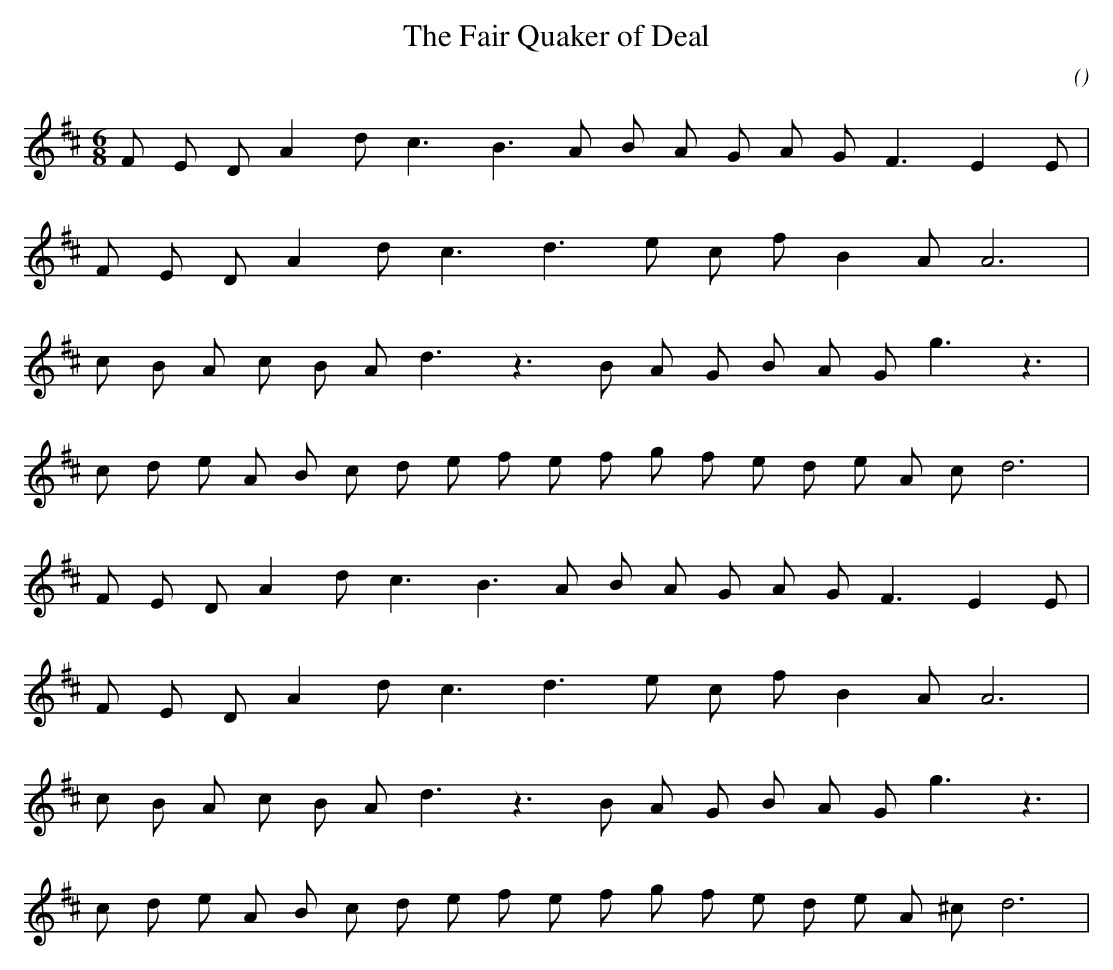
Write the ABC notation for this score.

X:1
T: The Fair Quaker of Deal
C:
O:
M:6/8
K:D
K:D
M:6/8
L:1/16
F2 E2 D2 A4 d2 c6 B6 A2 B2 A2 G2 A2 G2 F6 E4 E2 |
F2 E2 D2 A4 d2 c6 d6 e2 c2 f2 B4 A2 A12 |
c2 B2 A2 c2 B2 A2 d6 z6 B2 A2 G2 B2 A2 G2 g6 z6 |
c2 d2 e2 A2 B2 c2 d2 e2 f2 e2 f2 g2 f2 e2 d2 e2 A2 c2 d12 |
K:d
F2 E2 D2 A4 d2 c6 B6 A2 B2 A2 G2 A2 G2 F6 E4 E2 |
F2 E2 D2 A4 d2 c6 d6 e2 c2 f2 B4 A2 A12 |
c2 B2 A2 c2 B2 A2 d6 z6 B2 A2 G2 B2 A2 G2 g6 z6 |
c2 d2 e2 A2 B2 c2 d2 e2 f2 e2 f2 g2 f2 e2 d2 e2 A2 ^c2 d12 |
